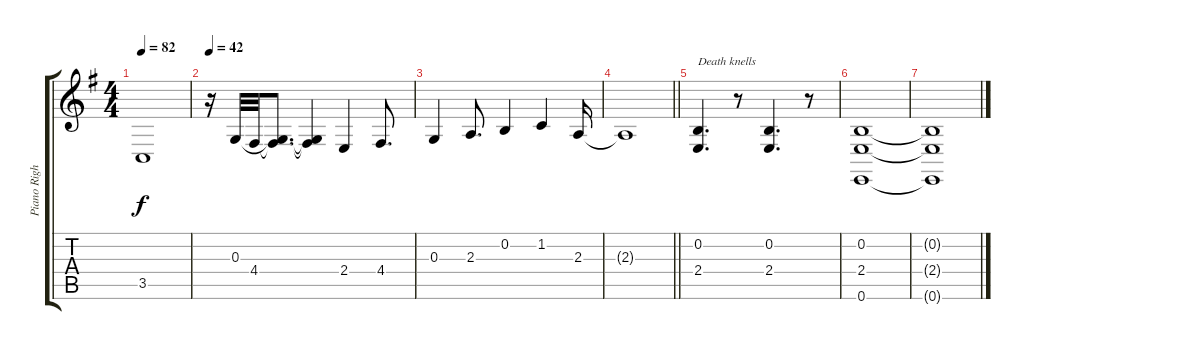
\track ("Piano Right Standard" "Piano Righ") {instrument acousticgrandpiano}
\staff {score tabs}
\tuning (E4 B3 G3 D3 A2 E2) {hide}
\ts (4 4)
\tempo 82
\clef g2
\ks eminor
3.5{t}.1{dy f} |
\tempo 42
r.16 0.3.32 4.4.32 (0.3{t} 4.4{t}).8{d} (0.3{t} 4.4{t}).4 2.4.4 4.4.8{d} |
0.3.4 2.3.8{d} 0.2.4 1.2.4 2.3.16 |
\barLineRight lightlight
2.3{t}.1 |
(0.2 2.4).4{d txt "Death knells"} r.8 (0.2 2.4).4{d} r.8 |
(0.2 2.4 0.6).1 |
(0.2{t} 2.4{t} 0.6{t}).1
